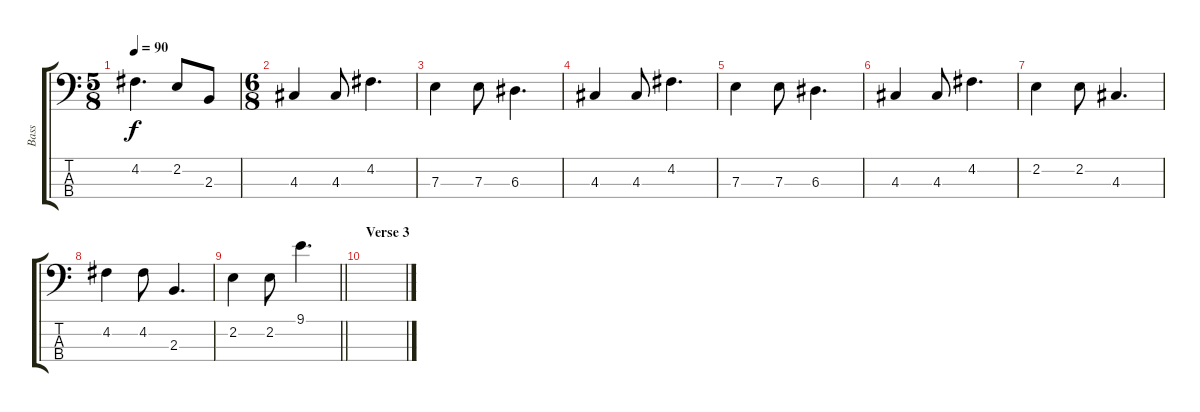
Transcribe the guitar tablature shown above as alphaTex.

\track ("Bass" "Bass") {instrument electricbassfinger}
\staff {score tabs}
\tuning (G2 D2 A1 E1) {hide}
\ts (5 8)
\tempo 90
\clef f4
\ks c
4.2.4{d dy f} 2.2.8 2.3.8 |
\ts (6 8)
4.3.4 4.3.8 4.2.4{d} |
7.3.4 7.3.8 6.3.4{d} |
4.3.4 4.3.8 4.2.4{d} |
7.3.4 7.3.8 6.3.4{d} |
4.3.4 4.3.8 4.2.4{d} |
2.2.4 2.2.8 4.3.4{d} |
4.2.4 4.2.8 2.3.4{d} |
\barLineRight lightlight
2.2.4 2.2.8 9.1.4{d} |
\section ("" "Verse 3")
